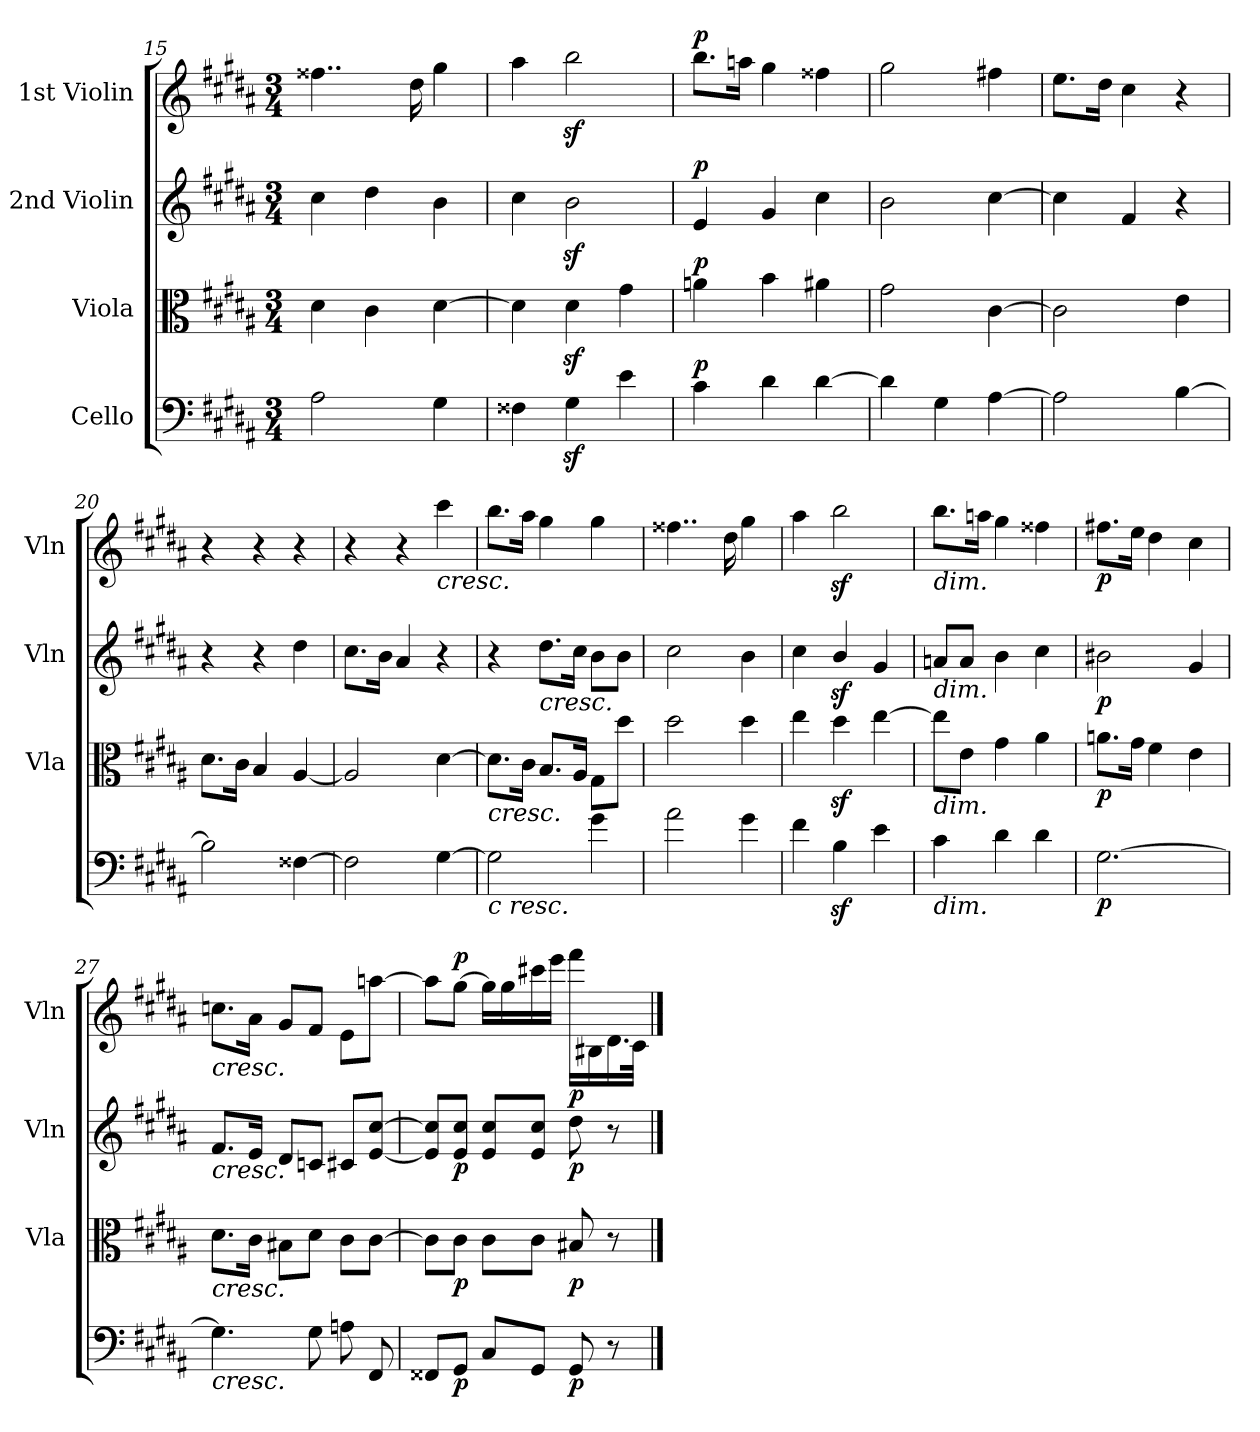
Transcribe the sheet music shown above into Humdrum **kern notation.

**kern	**dynam	**kern	**dynam	**kern	**dynam	**kern	**dynam
*part4	*part4	*part3	*part3	*part2	*part2	*part1	*part1
*staff4	*staff4	*staff3	*staff3	*staff2	*staff2	*staff1	*staff1
*I"Cello	*	*I"Viola	*	*I"2nd Violin	*	*I"1st Violin	*
*	*	*I'Vla	*	*I'Vln	*	*I'Vln	*
*clefF4	*	*clefC3	*	*clefG2	*	*clefG2	*
*k[f#c#g#d#a#]	*	*k[f#c#g#d#a#]	*	*k[f#c#g#d#a#]	*	*k[f#c#g#d#a#]	*
*g#:	*	*g#:	*	*g#:	*	*g#:	*
*M3/4	*	*M3/4	*	*M3/4	*	*M3/4	*
=15	=15	=15	=15	=15	=15	=15	=15
2A#\	.	4d#\	.	4cc#\	.	4..ff##X\	.
.	.	4c#\	.	4dd#\	.	.	.
.	.	.	.	.	.	16dd#\	.
4G#\	.	[4d#\	.	4b\	.	4gg#\	.
=16	=16	=16	=16	=16	=16	=16	=16
4F##X\	.	4d#\]	.	4cc#\	.	4aa#\	.
4G#z<\	.	4d#z<\	.	2bz<\	.	2bbz<\	.
4e\	.	4g#\	.	.	.	.	.
=17	=17	=17	=17	=17	=17	=17	=17
!	!LO:DY:a	!	!LO:DY:a	!	!LO:DY:a	!	!LO:DY:a
4c#\	p	4an\	p	4e/	p	8.bb\L	p
.	.	.	.	.	.	16aan\Jk	.
4d#\	.	4b\	.	4g#/	.	4gg#\	.
[4d#\	.	4a#X\	.	4cc#\	.	4ff##X\	.
=18	=18	=18	=18	=18	=18	=18	=18
4d#\]	.	2g#\	.	2b\	.	2gg#\	.
4G#\	.	.	.	.	.	.	.
[4A#\	.	[4c#\	.	[4cc#\	.	4ff#X\	.
=19	=19	=19	=19	=19	=19	=19	=19
2A#\]	.	2c#\]	.	4cc#\]	.	8.ee\L	.
.	.	.	.	.	.	16dd#\Jk	.
.	.	.	.	4f#/	.	4cc#\	.
[4B\	.	4e\	.	4r	.	4r	.
=20	=20	=20	=20	=20	=20	=20	=20
2B\]	.	8.d#\L	.	4r	.	4r	.
.	.	16c#\Jk	.	.	.	.	.
.	.	4B/	.	4r	.	4r	.
[4F##X\	.	[4A#/	.	4dd#\	.	4r	.
=21	=21	=21	=21	=21	=21	=21	=21
2F##\]	.	2A#/]	.	8.cc#\L	.	4r	.
.	.	.	.	16b\Jk	.	.	.
.	.	.	.	4a#/	.	4r	.
!	!	!	!	!	!	!LO:TX:b:i:t=cresc.	!
[4G#\	.	[4d#\	.	4r	.	4ccc#\	.
=22	=22	=22	=22	=22	=22	=22	=22
!	!	!LO:TX:b:i:t=cresc.	!	!	!	!	!
!LO:TX:b:i:t=c resc.	!	!	!	!	!	!	!
2G#\]	.	8.d#\L]	.	4r	.	8.bb\L	.
.	.	16c#\Jk	.	.	.	16aa#\Jk	.
!	!	!	!	!LO:TX:b:i:t=cresc.	!	!	!
.	.	8.B/L	.	8.dd#\L	.	4gg#\	.
.	.	16A#/Jk	.	16cc#\Jk	.	.	.
4g#\	.	8G#\L	.	8b\L	.	4gg#\	.
.	.	8dd#\J	.	8b\J	.	.	.
=23	=23	=23	=23	=23	=23	=23	=23
2a#\	.	2dd#\	.	2cc#\	.	4..ff##X\	.
.	.	.	.	.	.	16dd#\	.
4g#\	.	4dd#\	.	4b\	.	4gg#\	.
=24	=24	=24	=24	=24	=24	=24	=24
4f#\	.	4ee\	.	4cc#\	.	4aa#\	.
4Bz<\	.	4dd#z<\	.	4bz>/	.	2bbz<\	.
4e\	.	[4ee\	.	4g#/	.	.	.
=25	=25	=25	=25	=25	=25	=25	=25
!	!	!	!	!	!	!LO:TX:b:i:t=dim.	!
!	!	!	!	!LO:TX:b:i:t=dim.	!	!	!
!	!	!LO:TX:b:i:t=dim.	!	!	!	!	!
!LO:TX:b:i:t=dim.	!	!	!	!	!	!	!
4c#\	.	8ee\L]	.	8an/L	.	8.bb\L	.
.	.	8e\J	.	8a/J	.	.	.
.	.	.	.	.	.	16aan\Jk	.
4d#\	.	4g#\	.	4b\	.	4gg#\	.
4d#\	.	4a#\	.	4cc#\	.	4ff##X\	.
=26	=26	=26	=26	=26	=26	=26	=26
!	!LO:DY:b	!	!LO:DY:b	!	!LO:DY:b	!	!LO:DY:b
[2.G#\	p	8.an\L	p	2b#X\	p	8.ff#X\L	p
.	.	16g#\Jk	.	.	.	16ee\Jk	.
.	.	4f#\	.	.	.	4dd#\	.
.	.	4e\	.	4g#/	.	4cc#\	.
=27	=27	=27	=27	=27	=27	=27	=27
!	!	!	!	!	!	!LO:TX:b:i:t=cresc.	!
!	!	!	!	!LO:TX:b:i:t=cresc.	!	!	!
!	!	!LO:TX:b:i:t=cresc.	!	!	!	!	!
!LO:TX:b:i:t=cresc.	!	!	!	!	!	!	!
4.G#\]	.	8.d#\L	.	8.f#/L	.	8.ccn\L	.
.	.	16c#\Jk	.	16e/Jk	.	16a#\Jk	.
.	.	8B#X\L	.	8d#/L	.	8g#/L	.
8G#\	.	8d#\J	.	8cn/J	.	8f#/J	.
8An\	.	8c#\L	.	8c#X/L	.	8e\L	.
8FF#/	.	[8c#\J	.	[8e/ [8cc#/J	.	[8aan\J	.
=28	=28	=28	=28	=28	=28	=28	=28
8FF##X/L	.	8c#\L]	.	8e/] 8cc#/]L	.	8aa\L]	.
!	!LO:DY:b	!	!LO:DY:b	!	!LO:DY:b	!	!LO:DY:a
8GG#/J	p	8c#\J	p	8e/ 8cc#/J	p	[8gg#\J	p
8C#/L	.	8c#\L	.	8e/ 8cc#/L	.	16gg#\LL]	.
.	.	.	.	.	.	16gg#\	.
8GG#/J	.	8c#\J	.	8e/ 8cc#/J	.	16ccc#X\	.
.	.	.	.	.	.	16eee\JJ	.
!	!LO:DY:b	!	!LO:DY:b	!	!LO:DY:b	!	!LO:DY:b
8GG#/	p	8B#X/	p	8dd#\	p	16fff#\LL	p
.	.	.	.	.	.	16B#X\	.
8r	.	8r	.	8r	.	16.d#\	.
.	.	.	.	.	.	32c#\JJk	.
==	==	==	==	==	==	==	==
*-	*-	*-	*-	*-	*-	*-	*-
